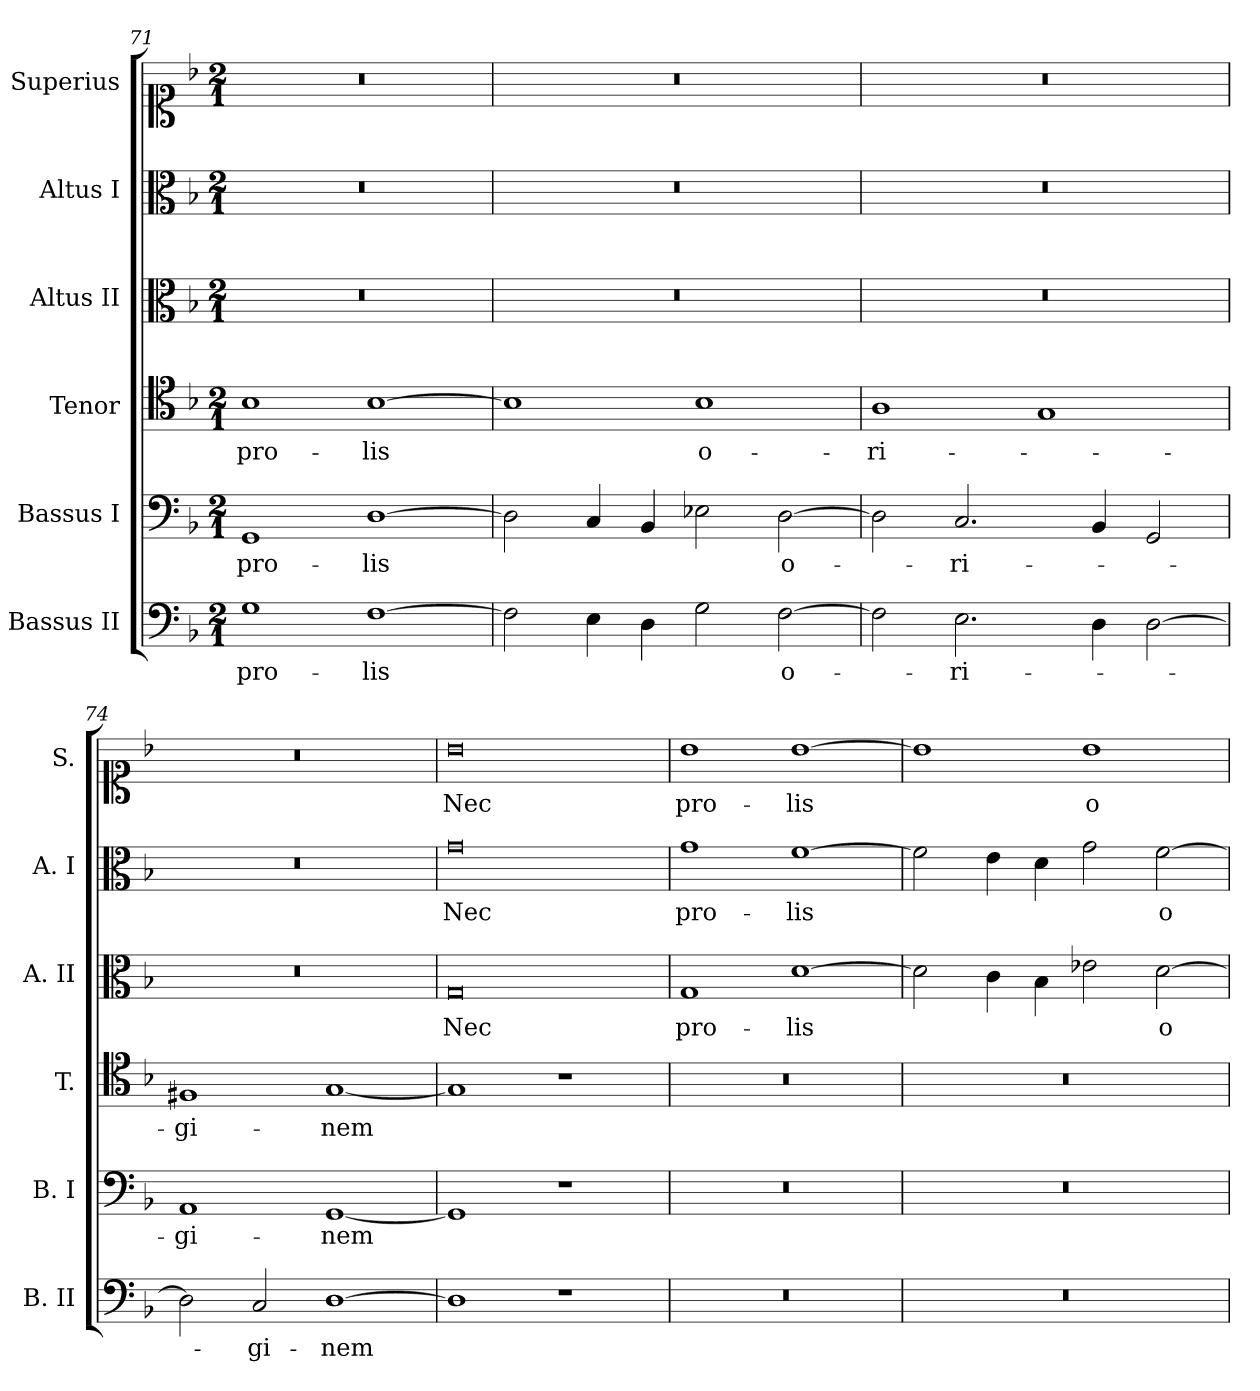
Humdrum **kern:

**kern	**text	**kern	**text	**kern	**text	**kern	**text	**kern	**text	**kern	**text
*part6	*part6	*part5	*part5	*part4	*part4	*part3	*part3	*part2	*part2	*part1	*part1
*staff6	*staff6	*staff5	*staff5	*staff4	*staff4	*staff3	*staff3	*staff2	*staff2	*staff1	*staff1
*I"Bassus II	*	*I"Bassus I	*	*I"Tenor	*	*I"Altus II	*	*I"Altus I	*	*I"Superius	*
*I'B. II	*	*I'B.  I	*	*I'T.	*	*I'A. II	*	*I'A. I	*	*I'S.	*
*clefF4	*	*clefF4	*	*clefC4	*	*clefC3	*	*clefC3	*	*clefC1	*
*k[b-]	*	*k[b-]	*	*k[b-]	*	*k[b-]	*	*k[b-]	*	*k[b-]	*
*F:	*	*F:	*	*F:	*	*F:	*	*F:	*	*F:	*
*M2/1	*	*M2/1	*	*M2/1	*	*M2/1	*	*M2/1	*	*M2/1	*
=71	=71	=71	=71	=71	=71	=71	=71	=71	=71	=71	=71
!	!LO:LY:b	!	!LO:LY:b	!	!LO:LY:b	!	!	!	!	!	!
1G	pro-	1GG	pro-	1B-	pro-	0r	.	0r	.	0r	.
!	!LO:LY:b	!	!LO:LY:b	!	!LO:LY:b	!	!	!	!	!	!
[1F	-lis	[1D	-lis	[1B-	-lis	.	.	.	.	.	.
=72	=72	=72	=72	=72	=72	=72	=72	=72	=72	=72	=72
2F\]	.	2D\]	.	1B-]	.	0r	.	0r	.	0r	.
4E\	.	4C/	.	.	.	.	.	.	.	.	.
4D\	.	4BB-/	.	.	.	.	.	.	.	.	.
!	!	!	!	!	!LO:LY:b	!	!	!	!	!	!
2G\	.	2E-X\	.	1B-	o-	.	.	.	.	.	.
!	!LO:LY:b	!	!LO:LY:b	!	!	!	!	!	!	!	!
[2F\	o-	[2D\	o-	.	.	.	.	.	.	.	.
=73	=73	=73	=73	=73	=73	=73	=73	=73	=73	=73	=73
!	!	!	!	!	!LO:LY:b	!	!	!	!	!	!
2F\]	.	2D\]	.	1A	-ri-	0r	.	0r	.	0r	.
!	!LO:LY:b	!	!LO:LY:b	!	!	!	!	!	!	!	!
2.E\	-ri-	2.C/	-ri-	.	.	.	.	.	.	.	.
.	.	.	.	1G	.	.	.	.	.	.	.
4D\	.	4BB-/	.	.	.	.	.	.	.	.	.
[2D\	.	2GG/	.	.	.	.	.	.	.	.	.
=74	=74	=74	=74	=74	=74	=74	=74	=74	=74	=74	=74
!	!	!	!LO:LY:b	!	!LO:LY:b	!	!	!	!	!	!
2D\]	.	1AA	-gi-	1F#i	-gi-	0r	.	0r	.	0r	.
!	!LO:LY:b	!	!	!	!	!	!	!	!	!	!
2C/	-gi-	.	.	.	.	.	.	.	.	.	.
!	!LO:LY:b	!	!LO:LY:b	!	!LO:LY:b	!	!	!	!	!	!
[1D	-nem	[1GG	-nem	[1G	-nem	.	.	.	.	.	.
=75	=75	=75	=75	=75	=75	=75	=75	=75	=75	=75	=75
!	!	!	!	!	!	!	!LO:LY:b	!	!LO:LY:b	!	!LO:LY:b
1D]	.	1GG]	.	1G]	.	0G	Nec	0g	Nec	0b-	Nec
1r	.	1r	.	1r	.	.	.	.	.	.	.
=76	=76	=76	=76	=76	=76	=76	=76	=76	=76	=76	=76
!	!	!	!	!	!	!	!LO:LY:b	!	!LO:LY:b	!	!LO:LY:b
0r	.	0r	.	0r	.	1G	pro-	1g	pro-	1b-	pro-
!	!	!	!	!	!	!	!LO:LY:b	!	!LO:LY:b	!	!LO:LY:b
.	.	.	.	.	.	[1d	-lis	[1f	-lis	[1b-	-lis
!!LO:LB:g=z
=77	=77	=77	=77	=77	=77	=77	=77	=77	=77	=77	=77
0r	.	0r	.	0r	.	2d\]	.	2f\]	.	1b-]	.
.	.	.	.	.	.	4c\	.	4e\	.	.	.
.	.	.	.	.	.	4B-\	.	4d\	.	.	.
!	!	!	!	!	!	!	!	!	!	!	!LO:LY:b
.	.	.	.	.	.	2e-X\	.	2g\	.	1b-	o-
!	!	!	!	!	!	!	!LO:LY:b	!	!LO:LY:b	!	!
.	.	.	.	.	.	[2d\	o-	[2f\	o-	.	.
=	=	=	=	=	=	=	=	=	=	=	=
*-	*-	*-	*-	*-	*-	*-	*-	*-	*-	*-	*-
